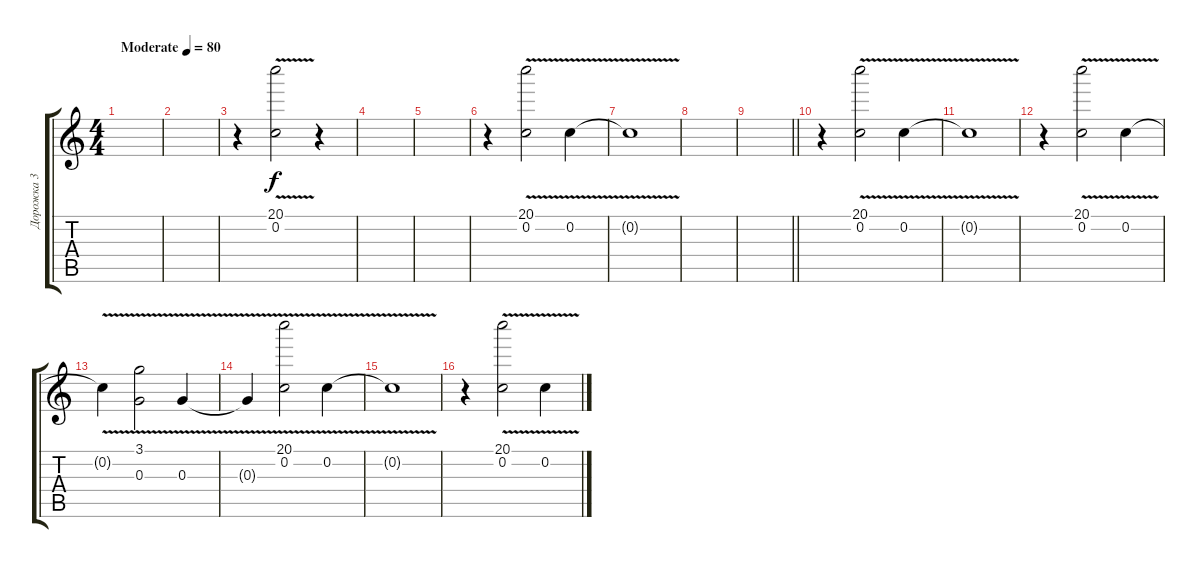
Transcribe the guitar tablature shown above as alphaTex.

\track ("Дорожка 3" "Дорожка 3") {instrument electricguitarjazz}
\staff {score tabs}
\tuning (E4 C4 G3 D3 A2 E2) {hide}
\ts (4 4)
\tempo (80 "Moderate")
\clef g2
\ks c
|
|
r.4 (20.1{v} 0.2{v}).2 r.4 |
|
|
r.4 (20.1{v} 0.2{v}).2 0.2{v}.4 |
0.2{t}.1 |
|
\barLineRight lightlight
|
r.4 (20.1{v} 0.2{v}).2 0.2{v}.4 |
0.2{t}.1 |
r.4 (20.1{v} 0.2{v}).2 0.2{v}.4 |
0.2{t}.4 (3.1{v} 0.3{v}).2 0.3{v}.4 |
0.3{t}.4 (20.1{v} 0.2{v}).2 0.2{v}.4 |
0.2{t}.1 |
r.4 (20.1{v} 0.2{v}).2 0.2{v}.4
